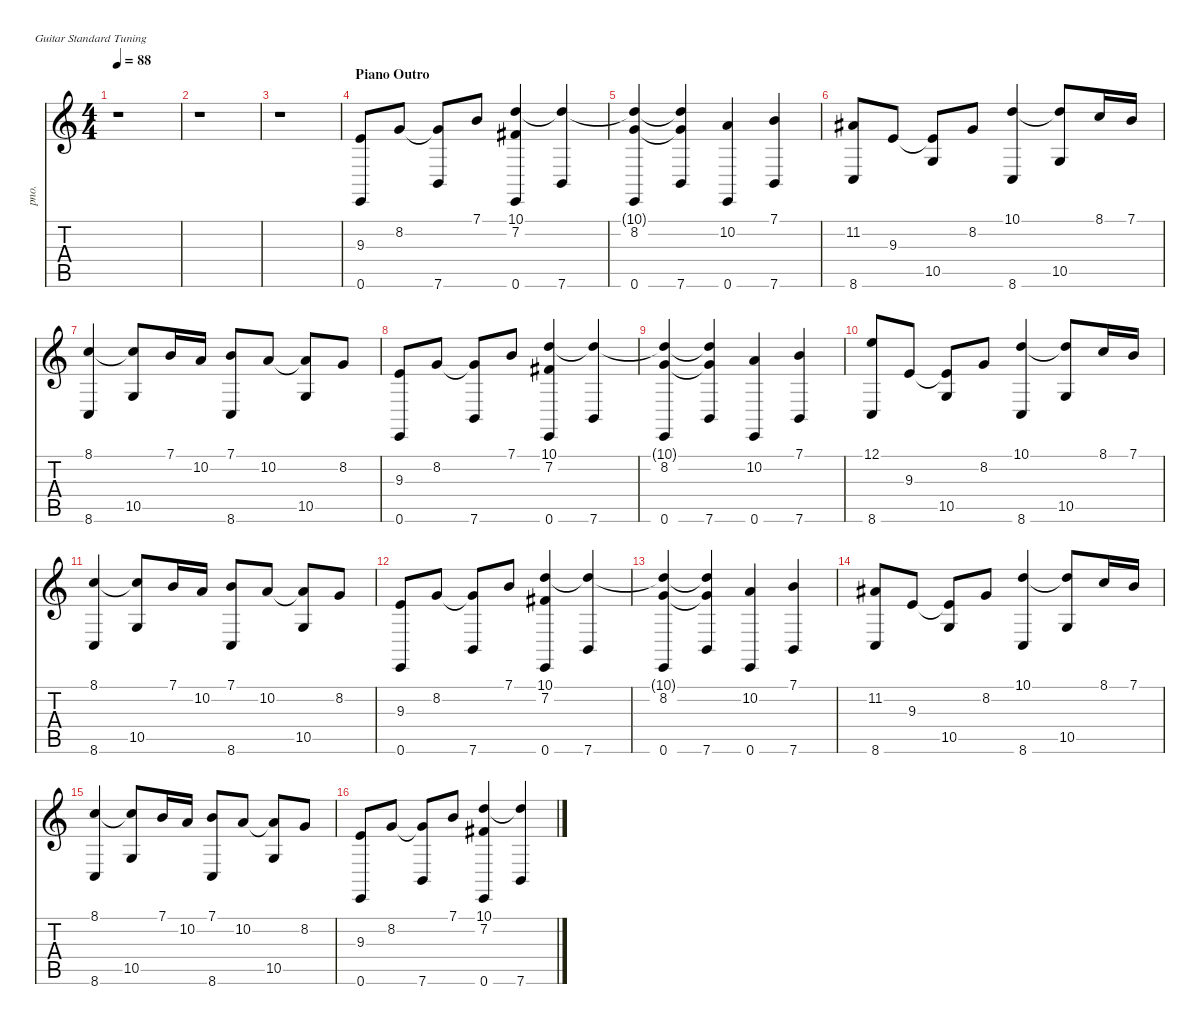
\defaultSystemsLayout 4
\hideDynamics
\bracketExtendMode nobrackets
\otherSystemsTrackNameOrientation horizontal
\track ("Piano" "pno.") {instrument acousticgrandpiano}
\staff {score tabs}
\tuning (E4 B3 G3 D3 A2 E2)
\ts (4 4)
\tempo 88
\clef g2
\ks c
r.1{dy f} |
r.1 |
r.1 |
\section ("" "Piano Outro")
(9.3 0.6).8 8.2.8 (8.2{t} 7.6).8 7.1.8 (10.1 7.2{acc #} 0.6).4 (7.6 10.1{t}).4 |
(8.2 0.6 10.1{t}).4 (10.1{t} 8.2{t} 7.6).4 (10.2 0.6).4 (7.1 7.6).4 |
(11.2{acc #} 8.6).8 9.3.8 (9.3{t} 10.5).8 8.2.8 (10.1 8.6).4 (10.1{t} 10.5).8 8.1.16 7.1.16 |
(8.1 8.6).4 (8.1{t} 10.5).8 7.1.16 10.2.16 (7.1 8.6).8 10.2.8 (10.2{t} 10.5).8 8.2.8 |
(9.3 0.6).8 8.2.8 (8.2{t} 7.6).8 7.1.8 (10.1 7.2{acc #} 0.6).4 (7.6 10.1{t}).4 |
(8.2 0.6 10.1{t}).4 (10.1{t} 8.2{t} 7.6).4 (10.2 0.6).4 (7.1 7.6).4 |
(12.1 8.6).8 9.3.8 (9.3{t} 10.5).8 8.2.8 (10.1 8.6).4 (10.1{t} 10.5).8 8.1.16 7.1.16 |
(8.1 8.6).4 (8.1{t} 10.5).8 7.1.16 10.2.16 (7.1 8.6).8 10.2.8 (10.2{t} 10.5).8 8.2.8 |
(9.3 0.6).8 8.2.8 (8.2{t} 7.6).8 7.1.8 (10.1 7.2{acc #} 0.6).4 (7.6 10.1{t}).4 |
(8.2 0.6 10.1{t}).4 (10.1{t} 8.2{t} 7.6).4 (10.2 0.6).4 (7.1 7.6).4 |
(11.2{acc #} 8.6).8 9.3.8 (9.3{t} 10.5).8 8.2.8 (10.1 8.6).4 (10.1{t} 10.5).8 8.1.16 7.1.16 |
(8.1 8.6).4 (8.1{t} 10.5).8 7.1.16 10.2.16 (7.1 8.6).8 10.2.8 (10.2{t} 10.5).8 8.2.8 |
(9.3 0.6).8 8.2.8 (8.2{t} 7.6).8 7.1.8 (10.1 7.2{acc #} 0.6).4 (7.6 10.1{t}).4
